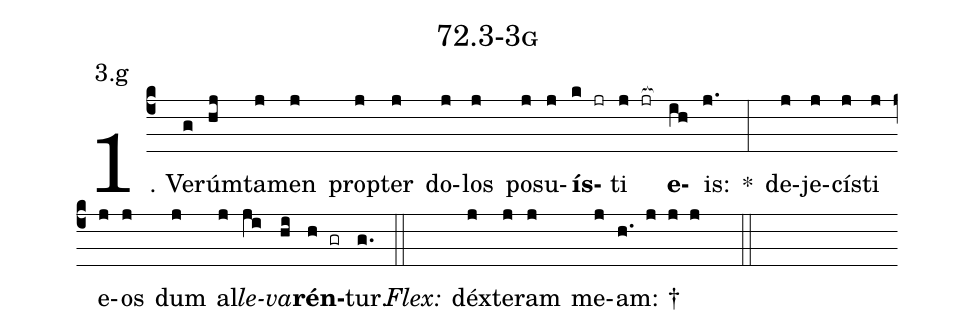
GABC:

name: 72.3-3g;
annotation: 3.g;
%%
(c4)1. Ve(g)rúm(hj)ta(j)men(j) prop(j)ter(j) do(j)los(j) po(j)su(j)<b>ís</b>(k jr)ti(j jr[ocb:1{]) <b>e</b>(ih[ocb:0}])is:(j.) *(:) de(j)je(j)cís(j)ti(j) e(j)os(j) dum(j) al(j)<i>le</i>(ji)<i>va</i>(hi)<b>rén</b>(h gr)tur.(g.) (::)
<i>Flex:</i>()  déx(j)te(j)ram(j) me(j)am: †(h. j j j  ::)

%E(j) u(j) o(ji) u(hi) a(h) e.(g.) (::)
